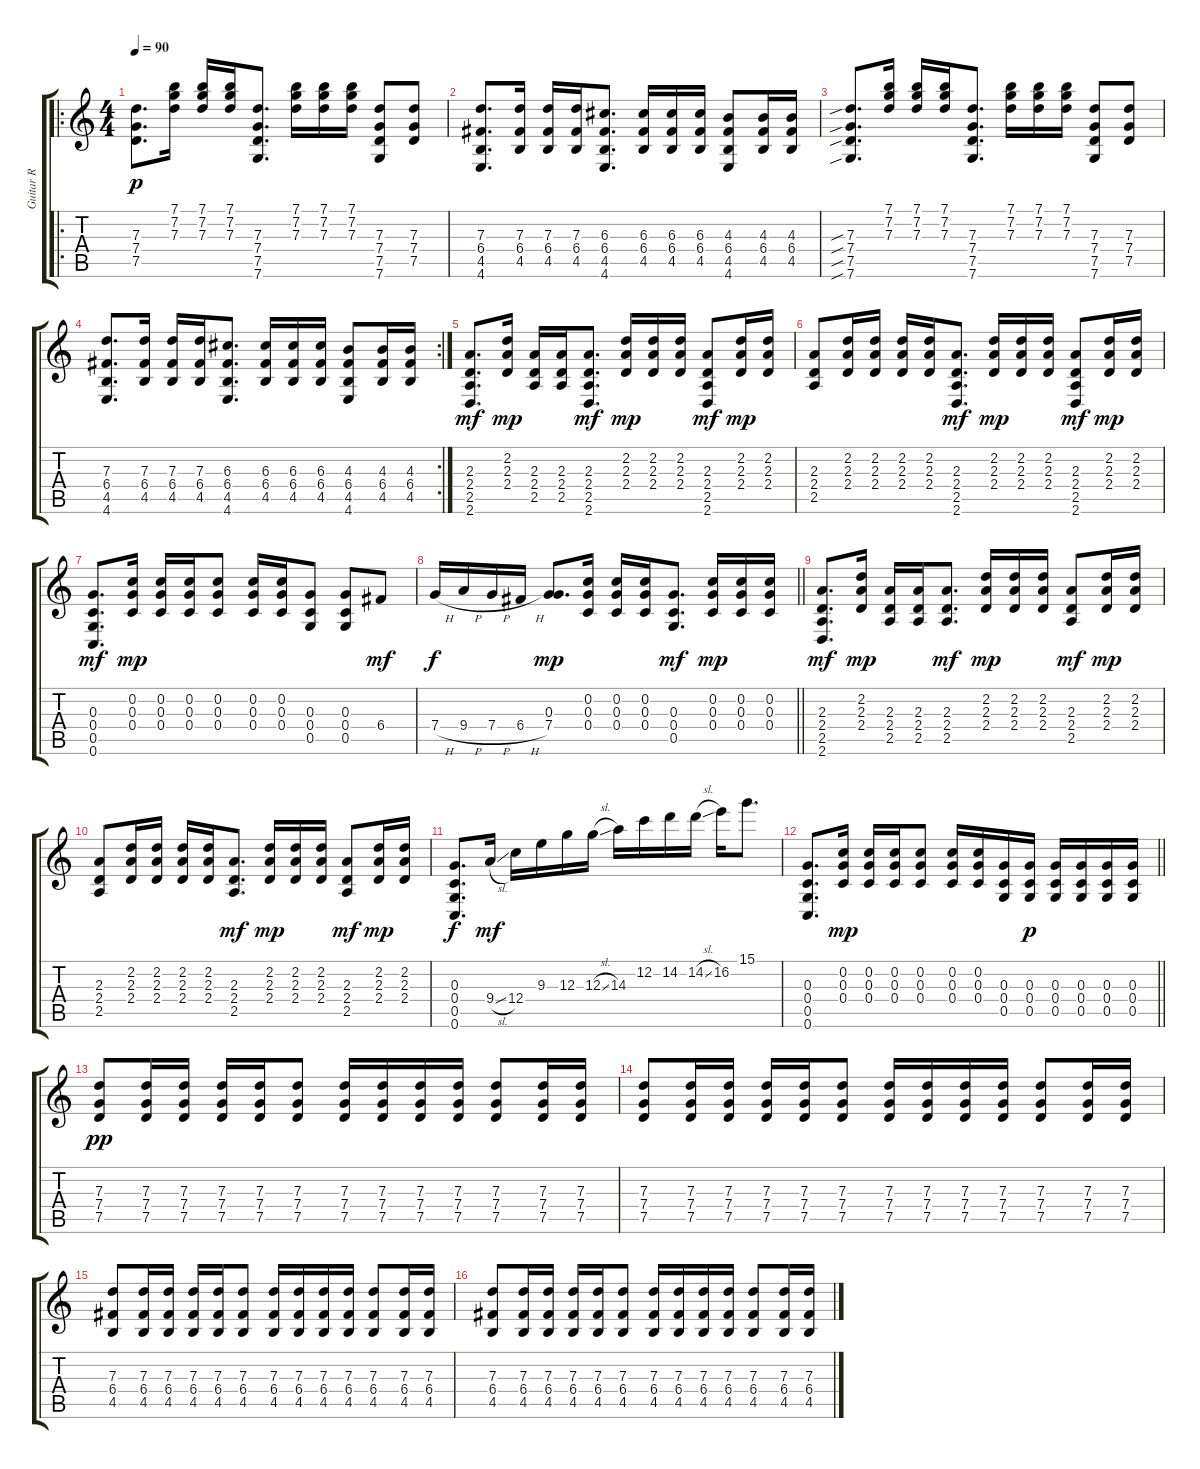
\track ("Guitar R" "Guitar R") {instrument electricguitarclean}
\staff {score tabs}
\tuning (E4 C4 G3 C3 G2 C2) {hide}
\ro
\ts (4 4)
\tempo 90
\clef g2
\ks c
(7.3 7.4 7.5).8{d dy p} (7.1 7.2 7.3).16 (7.1 7.2 7.3).16 (7.1 7.2 7.3).16 (7.3 7.4 7.5 7.6).8{d} (7.1 7.2 7.3).16 (7.1 7.2 7.3).16 (7.1 7.2 7.3).16 (7.3 7.4 7.5 7.6).8 (7.3 7.4 7.5).8 |
(7.3 6.4 4.5 4.6).8{d} (7.3 6.4 4.5).16 (7.3 6.4 4.5).16 (7.3 6.4 4.5).16 (6.3 6.4 4.5 4.6).8{d} (6.3 6.4 4.5).16 (6.3 6.4 4.5).16 (6.3 6.4 4.5).16 (4.3 6.4 4.5 4.6).8 (4.3 6.4 4.5).16 (4.3 6.4 4.5).16 |
(7.3{sib} 7.4{sib} 7.5{sib} 7.6{sib}).8{d} (7.1 7.2 7.3).16 (7.1 7.2 7.3).16 (7.1 7.2 7.3).16 (7.3 7.4 7.5 7.6).8{d} (7.1 7.2 7.3).16 (7.1 7.2 7.3).16 (7.1 7.2 7.3).16 (7.3 7.4 7.5 7.6).8 (7.3 7.4 7.5).8 |
\rc 2
(7.3 6.4 4.5 4.6).8{d} (7.3 6.4 4.5).16 (7.3 6.4 4.5).16 (7.3 6.4 4.5).16 (6.3 6.4 4.5 4.6).8{d} (6.3 6.4 4.5).16 (6.3 6.4 4.5).16 (6.3 6.4 4.5).16 (4.3 6.4 4.5 4.6).8 (4.3 6.4 4.5).16 (4.3 6.4 4.5).16 |
(2.3 2.4 2.5 2.6).8{d dy mf} (2.2 2.3 2.4).16{dy mp} (2.3 2.4 2.5).16 (2.3 2.4 2.5).16 (2.3 2.4 2.5 2.6).8{d dy mf} (2.2 2.3 2.4).16{dy mp} (2.2 2.3 2.4).16 (2.2 2.3 2.4).16 (2.3 2.4 2.5 2.6).8{dy mf} (2.2 2.3 2.4).16{dy mp} (2.2 2.3 2.4).16 |
(2.3 2.4 2.5).8 (2.2 2.3 2.4).16 (2.2 2.3 2.4).16 (2.2 2.3 2.4).16 (2.2 2.3 2.4).16 (2.3 2.4 2.5 2.6).8{d dy mf} (2.2 2.3 2.4).16{dy mp} (2.2 2.3 2.4).16 (2.2 2.3 2.4).16 (2.3 2.4 2.5 2.6).8{dy mf} (2.2 2.3 2.4).16{dy mp} (2.2 2.3 2.4).16 |
(0.3 0.4 0.5 0.6).8{d dy mf} (0.2 0.3 0.4).16{dy mp} (0.2 0.3 0.4).16 (0.2 0.3 0.4).16 (0.2 0.3 0.4).8 (0.2 0.3 0.4).16 (0.2 0.3 0.4).16 (0.3 0.4 0.5).8 (0.3 0.4 0.5).8 6.4.8{dy mf} |
\barLineRight lightlight
7.4{h}.16{dy f} 9.4{h}.16 7.4{h}.16 6.4{h}.16 (0.3 7.4).8{d dy mp} (0.2 0.3 0.4).16 (0.2 0.3 0.4).16 (0.2 0.3 0.4).16 (0.3 0.4 0.5).8{d dy mf} (0.2 0.3 0.4).16{dy mp} (0.2 0.3 0.4).16 (0.2 0.3 0.4).16 |
(2.3 2.4 2.5 2.6).8{d dy mf} (2.2 2.3 2.4).16{dy mp} (2.3 2.4 2.5).16 (2.3 2.4 2.5).16 (2.3 2.4 2.5).8{d dy mf} (2.2 2.3 2.4).16{dy mp} (2.2 2.3 2.4).16 (2.2 2.3 2.4).16 (2.3 2.4 2.5).8{dy mf} (2.2 2.3 2.4).16{dy mp} (2.2 2.3 2.4).16 |
(2.3 2.4 2.5).8 (2.2 2.3 2.4).16 (2.2 2.3 2.4).16 (2.2 2.3 2.4).16 (2.2 2.3 2.4).16 (2.3 2.4 2.5).8{d dy mf} (2.2 2.3 2.4).16{dy mp} (2.2 2.3 2.4).16 (2.2 2.3 2.4).16 (2.3 2.4 2.5).8{dy mf} (2.2 2.3 2.4).16{dy mp} (2.2 2.3 2.4).16 |
(0.3 0.4 0.5 0.6).8{d dy f} 9.4{sl}.16{dy mf} 12.4.16 9.3.16 12.3.16 12.3{sl}.16 14.3.16 12.2.16 14.2.16 14.2{sl}.16 16.2.16 15.1.8{d} |
\barLineRight lightlight
(0.3 0.4 0.5 0.6).8{d} (0.2 0.3 0.4).16{dy mp} (0.2 0.3 0.4).16 (0.2 0.3 0.4).16 (0.2 0.3 0.4).8 (0.2 0.3 0.4).16 (0.2 0.3 0.4).16 (0.3 0.4 0.5).16 (0.3 0.4 0.5).16{dy p} (0.3 0.4 0.5).16 (0.3 0.4 0.5).16 (0.3 0.4 0.5).16 (0.3 0.4 0.5).16 |
(7.3 7.4 7.5).8{dy pp} (7.3 7.4 7.5).16 (7.3 7.4 7.5).16 (7.3 7.4 7.5).16 (7.3 7.4 7.5).16 (7.3 7.4 7.5).8 (7.3 7.4 7.5).16 (7.3 7.4 7.5).16 (7.3 7.4 7.5).16 (7.3 7.4 7.5).16 (7.3 7.4 7.5).8 (7.3 7.4 7.5).16 (7.3 7.4 7.5).16 |
(7.3 7.4 7.5).8 (7.3 7.4 7.5).16 (7.3 7.4 7.5).16 (7.3 7.4 7.5).16 (7.3 7.4 7.5).16 (7.3 7.4 7.5).8 (7.3 7.4 7.5).16 (7.3 7.4 7.5).16 (7.3 7.4 7.5).16 (7.3 7.4 7.5).16 (7.3 7.4 7.5).8 (7.3 7.4 7.5).16 (7.3 7.4 7.5).16 |
(7.3 6.4 4.5).8 (7.3 6.4 4.5).16 (7.3 6.4 4.5).16 (7.3 6.4 4.5).16 (7.3 6.4 4.5).16 (7.3 6.4 4.5).8 (7.3 6.4 4.5).16 (7.3 6.4 4.5).16 (7.3 6.4 4.5).16 (7.3 6.4 4.5).16 (7.3 6.4 4.5).8 (7.3 6.4 4.5).16 (7.3 6.4 4.5).16 |
(7.3 6.4 4.5).8 (7.3 6.4 4.5).16 (7.3 6.4 4.5).16 (7.3 6.4 4.5).16 (7.3 6.4 4.5).16 (7.3 6.4 4.5).8 (7.3 6.4 4.5).16 (7.3 6.4 4.5).16 (7.3 6.4 4.5).16 (7.3 6.4 4.5).16 (7.3 6.4 4.5).8 (7.3 6.4 4.5).16 (7.3 6.4 4.5).16
